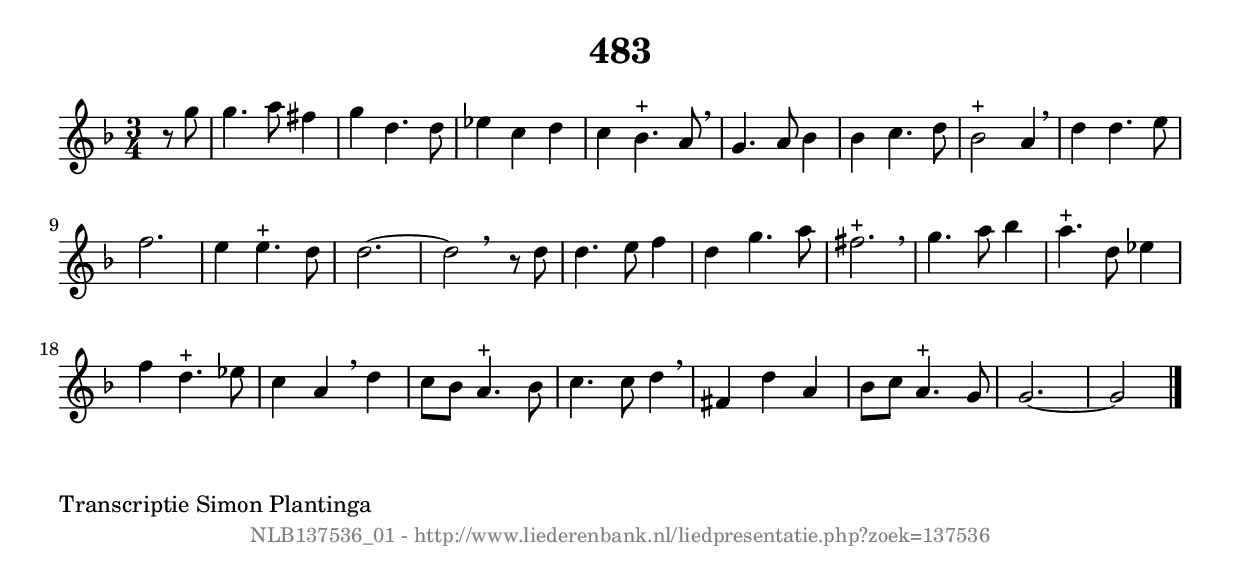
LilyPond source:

%
% produced by wce2krn 1.64 (7 June 2014)
%
\version"2.16"
#(append! paper-alist '(("long" . (cons (* 210 mm) (* 2000 mm)))))
#(set-default-paper-size "long")
sb = {\breathe}
mBreak = {\breathe }
bBreak = {\breathe }
x = {\once\override NoteHead #'style = #'cross }
gl=\glissando
itime={\override Staff.TimeSignature #'stencil = ##f }
ficta = {\once\set suggestAccidentals = ##t}
fine = {\once\override Score.RehearsalMark #'self-alignment-X = #1 \mark \markup {\italic{Fine}}}
dc = {\once\override Score.RehearsalMark #'self-alignment-X = #1 \mark \markup {\italic{D.C.}}}
dcf = {\once\override Score.RehearsalMark #'self-alignment-X = #1 \mark \markup {\italic{D.C. al Fine}}}
dcc = {\once\override Score.RehearsalMark #'self-alignment-X = #1 \mark \markup {\italic{D.C. al Coda}}}
ds = {\once\override Score.RehearsalMark #'self-alignment-X = #1 \mark \markup {\italic{D.S.}}}
dsf = {\once\override Score.RehearsalMark #'self-alignment-X = #1 \mark \markup {\italic{D.S. al Fine}}}
dsc = {\once\override Score.RehearsalMark #'self-alignment-X = #1 \mark \markup {\italic{D.S. al Coda}}}
pv = {\set Score.repeatCommands = #'((volta "1"))}
sv = {\set Score.repeatCommands = #'((volta "2"))}
tv = {\set Score.repeatCommands = #'((volta "3"))}
qv = {\set Score.repeatCommands = #'((volta "4"))}
xv = {\set Score.repeatCommands = #'((volta #f))}
\header{ tagline = ""
title = "483"
}
\score {{
\key g \dorian
\relative g'
{
\set melismaBusyProperties = #'()
\partial 32*8
\time 3/4
\tempo 4=120
\override Score.MetronomeMark #'transparent = ##t
\override Score.RehearsalMark #'break-visibility = #(vector #t #t #f)
r8 g'8 | g4. a8 fis4 | g4 d4. d8 | ees4 c4 d4 | c4 bes4.^"+" a8 \sb | g4. a8 bes4 | bes4 c4. d8 | bes2^"+" a4 \sb | d4 d4. e8 | f2. | e4 e4.^"+" d8 | d2.~ | d2 \bar ":|:" \bBreak
r8 d8 | d4. e8 f4 | d4 g4. a8 | fis2.^"+" \sb | g4. a8 bes4 | a4.^"+" d,8 ees4 | f4 d4.^"+" ees8 | c4 a4 \sb d4 | c8 bes8 a4.^"+" bes8 | c4. c8 d4 \sb | fis,4 d'4 a4 | bes8 c8 a4.^"+" g8 | g2.~ | g2 \bar "|."
 }}
 \midi { }
 \layout {
            indent = 0.0\cm
}
}
\markup { \wordwrap-string #" 
Transcriptie Simon Plantinga
"}
\markup { \vspace #0 } \markup { \with-color #grey \fill-line { \center-column { \smaller "NLB137536_01 - http://www.liederenbank.nl/liedpresentatie.php?zoek=137536" } } }
